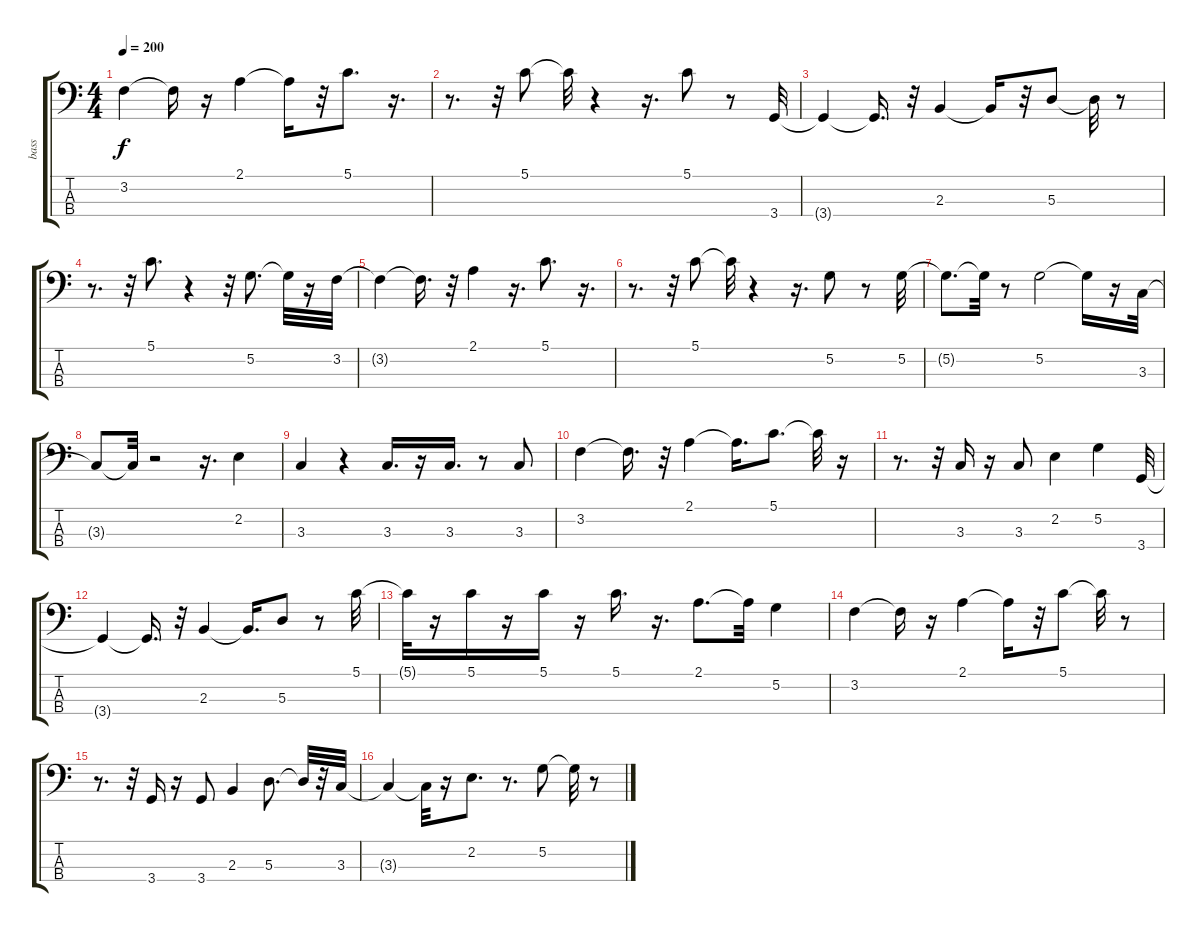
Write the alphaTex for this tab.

\track ("bass                " "bass      ") {instrument fretlessbass}
\staff {score tabs}
\tuning (G2 D2 A1 E1) {hide}
\ts (4 4)
\tempo 200
\clef f4
\ks c
3.2{t}.4{dy f} 3.2{t}.16 r.16 2.1.4 2.1{t}.16 r.32 5.1.8{d} r.16{d} |
r.8{d} r.32 5.1.8 5.1{t}.32 r.4 r.16{d} 5.1.8 r.8 3.4.32 |
3.4{t}.4 3.4{t}.16{d} r.32 2.3.4 2.3{t}.16 r.32 5.3.8 5.3{t}.32 r.8 |
r.8{d} r.32 5.1.8{d} r.4 r.32 5.2.8{d} 5.2{t}.32 r.16 3.2.32 |
3.2{t}.4 3.2{t}.16{d} r.32 2.1.4 r.16{d} 5.1.8{d} r.16{d} |
r.8{d} r.32 5.1.8 5.1{t}.32 r.4 r.16{d} 5.2.8 r.8 5.2.32 |
5.2{t}.8{d} 5.2{t}.32 r.8 5.2.2 5.2{t}.16 r.16 3.3.32 |
3.3{t}.8 3.3{t}.32 r.2 r.16{d} 2.2.4 |
3.3.4 r.4 3.3.16{d} r.16 3.3.16{d} r.8 3.3.8 |
3.2.4 3.2{t}.16{d} r.32 2.1.4 2.1{t}.16{d} 5.1.8{d} 5.1{t}.32 r.16 |
r.8{d} r.32 3.3.16 r.16 3.3.8 2.2.4 5.2.4 3.4.32 |
3.4{t}.4 3.4{t}.16{d} r.32 2.3.4 2.3{t}.16{d} 5.3.8 r.8 5.1.32 |
5.1{t}.32 r.16 5.1.16 r.16 5.1.16 r.16 5.1.16{d} r.16{d} 2.1.8{d} 2.1{t}.32 5.2.4 |
3.2.4 3.2{t}.16 r.16 2.1.4 2.1{t}.16 r.32 5.1.8 5.1{t}.32 r.8 |
r.8{d} r.32 3.4.16 r.16 3.4.8 2.3.4 5.3.8{d} 5.3{t}.32 r.32 3.3.32 |
3.3{t}.4 3.3{t}.32 r.16 2.2.8{d} r.8{d} 5.2.8 5.2{t}.32 r.8
